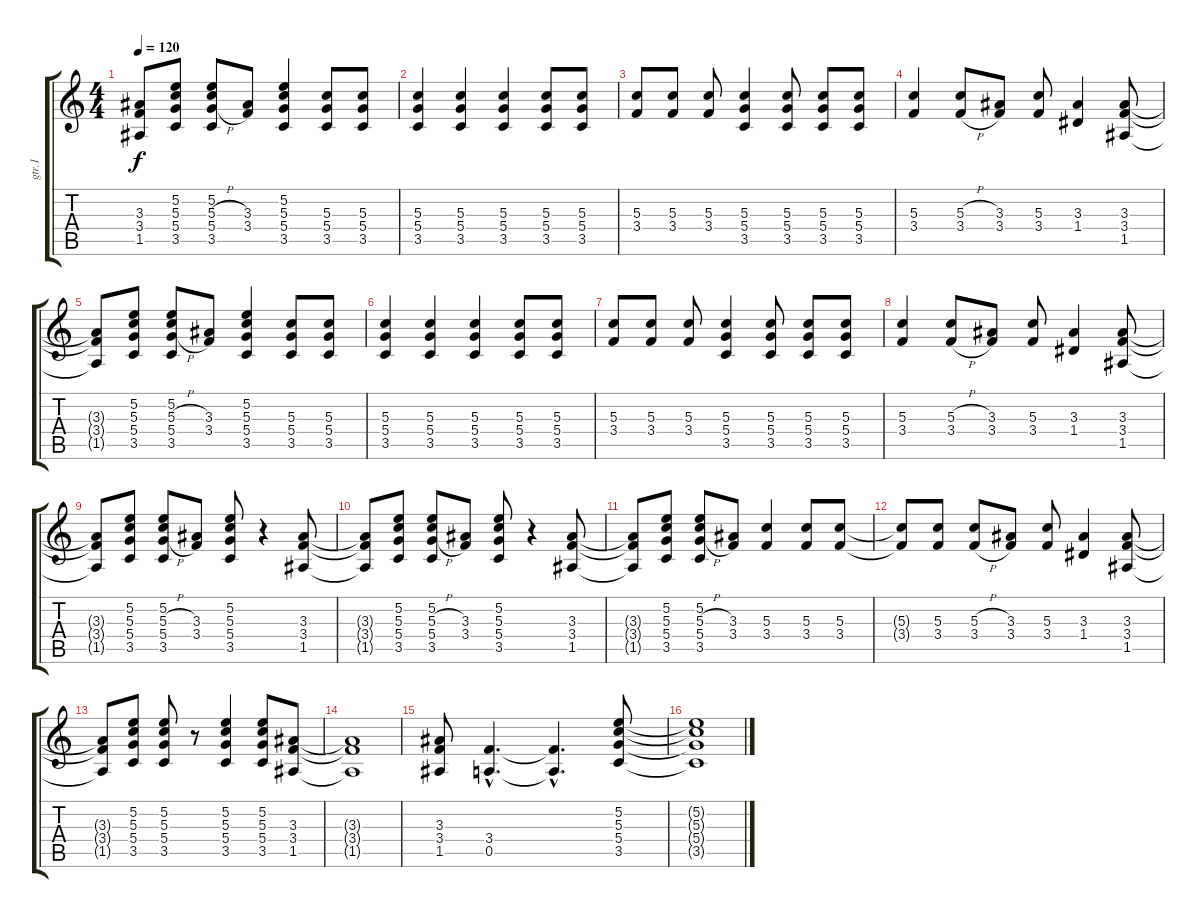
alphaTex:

\track ("gtr.1" "gtr.1") {instrument overdrivenguitar}
\staff {score tabs}
\tuning (E4 B3 G3 D3 A2 E2) {hide}
\ts (4 4)
\tempo 120
\clef g2
\ks c
(3.3{t} 3.4{t} 1.5{t}).8{dy f} (5.2 5.3 5.4 3.5).8 (5.2 5.3{h} 5.4{h} 3.5).8 (3.3 3.4).8 (5.2 5.3 5.4 3.5).4 (5.3 5.4 3.5).8 (5.3 5.4 3.5).8 |
(5.3 5.4 3.5).4 (5.3 5.4 3.5).4 (5.3 5.4 3.5).4 (5.3 5.4 3.5).8 (5.3 5.4 3.5).8 |
(5.3 3.4).8 (5.3 3.4).8 (5.3 3.4).8 (5.3 5.4 3.5).4 (5.3 5.4 3.5).8 (5.3 5.4 3.5).8 (5.3 5.4 3.5).8 |
(5.3 3.4).4 (5.3{h} 3.4{h}).8 (3.3 3.4).8 (5.3 3.4).8 (3.3 1.4).4 (3.3 3.4 1.5).8 |
(3.3{t} 3.4{t} 1.5{t}).8 (5.2 5.3 5.4 3.5).8 (5.2 5.3{h} 5.4{h} 3.5).8 (3.3 3.4).8 (5.2 5.3 5.4 3.5).4 (5.3 5.4 3.5).8 (5.3 5.4 3.5).8 |
(5.3 5.4 3.5).4 (5.3 5.4 3.5).4 (5.3 5.4 3.5).4 (5.3 5.4 3.5).8 (5.3 5.4 3.5).8 |
(5.3 3.4).8 (5.3 3.4).8 (5.3 3.4).8 (5.3 5.4 3.5).4 (5.3 5.4 3.5).8 (5.3 5.4 3.5).8 (5.3 5.4 3.5).8 |
(5.3 3.4).4 (5.3{h} 3.4{h}).8 (3.3 3.4).8 (5.3 3.4).8 (3.3 1.4).4 (3.3 3.4 1.5).8 |
(3.3{t} 3.4{t} 1.5{t}).8 (5.2 5.3 5.4 3.5).8 (5.2 5.3{h} 5.4{h} 3.5).8 (3.3 3.4).8 (5.2 5.3 5.4 3.5).8 r.4 (3.3 3.4 1.5).8 |
(3.3{t} 3.4{t} 1.5{t}).8 (5.2 5.3 5.4 3.5).8 (5.2 5.3{h} 5.4{h} 3.5).8 (3.3 3.4).8 (5.2 5.3 5.4 3.5).8 r.4 (3.3 3.4 1.5).8 |
(3.3{t} 3.4{t} 1.5{t}).8 (5.2 5.3 5.4 3.5).8 (5.2 5.3{h} 5.4{h} 3.5).8 (3.3 3.4).8 (5.3 3.4).4 (5.3 3.4).8 (5.3 3.4).8 |
(5.3{t} 3.4{t}).8 (5.3 3.4).8 (5.3{h} 3.4{h}).8 (3.3 3.4).8 (5.3 3.4).8 (3.3 1.4).4 (3.3 3.4 1.5).8 |
(3.3{t} 3.4{t} 1.5{t}).8 (5.2 5.3 5.4 3.5).8 (5.2 5.3 5.4 3.5).8 r.8 (5.2 5.3 5.4 3.5).4 (5.2 5.3 5.4 3.5).8 (3.3 3.4 1.5).8 |
(3.3{t} 3.4{t} 1.5{t}).1 |
(3.3 3.4 1.5).8 (3.4{hac} 0.5{hac}).4{d} (3.4{hac t} 0.5{hac t}).4{d} (5.2 5.3 5.4 3.5).8 |
(5.2{t} 5.3{t} 5.4{t} 3.5{t}).1
